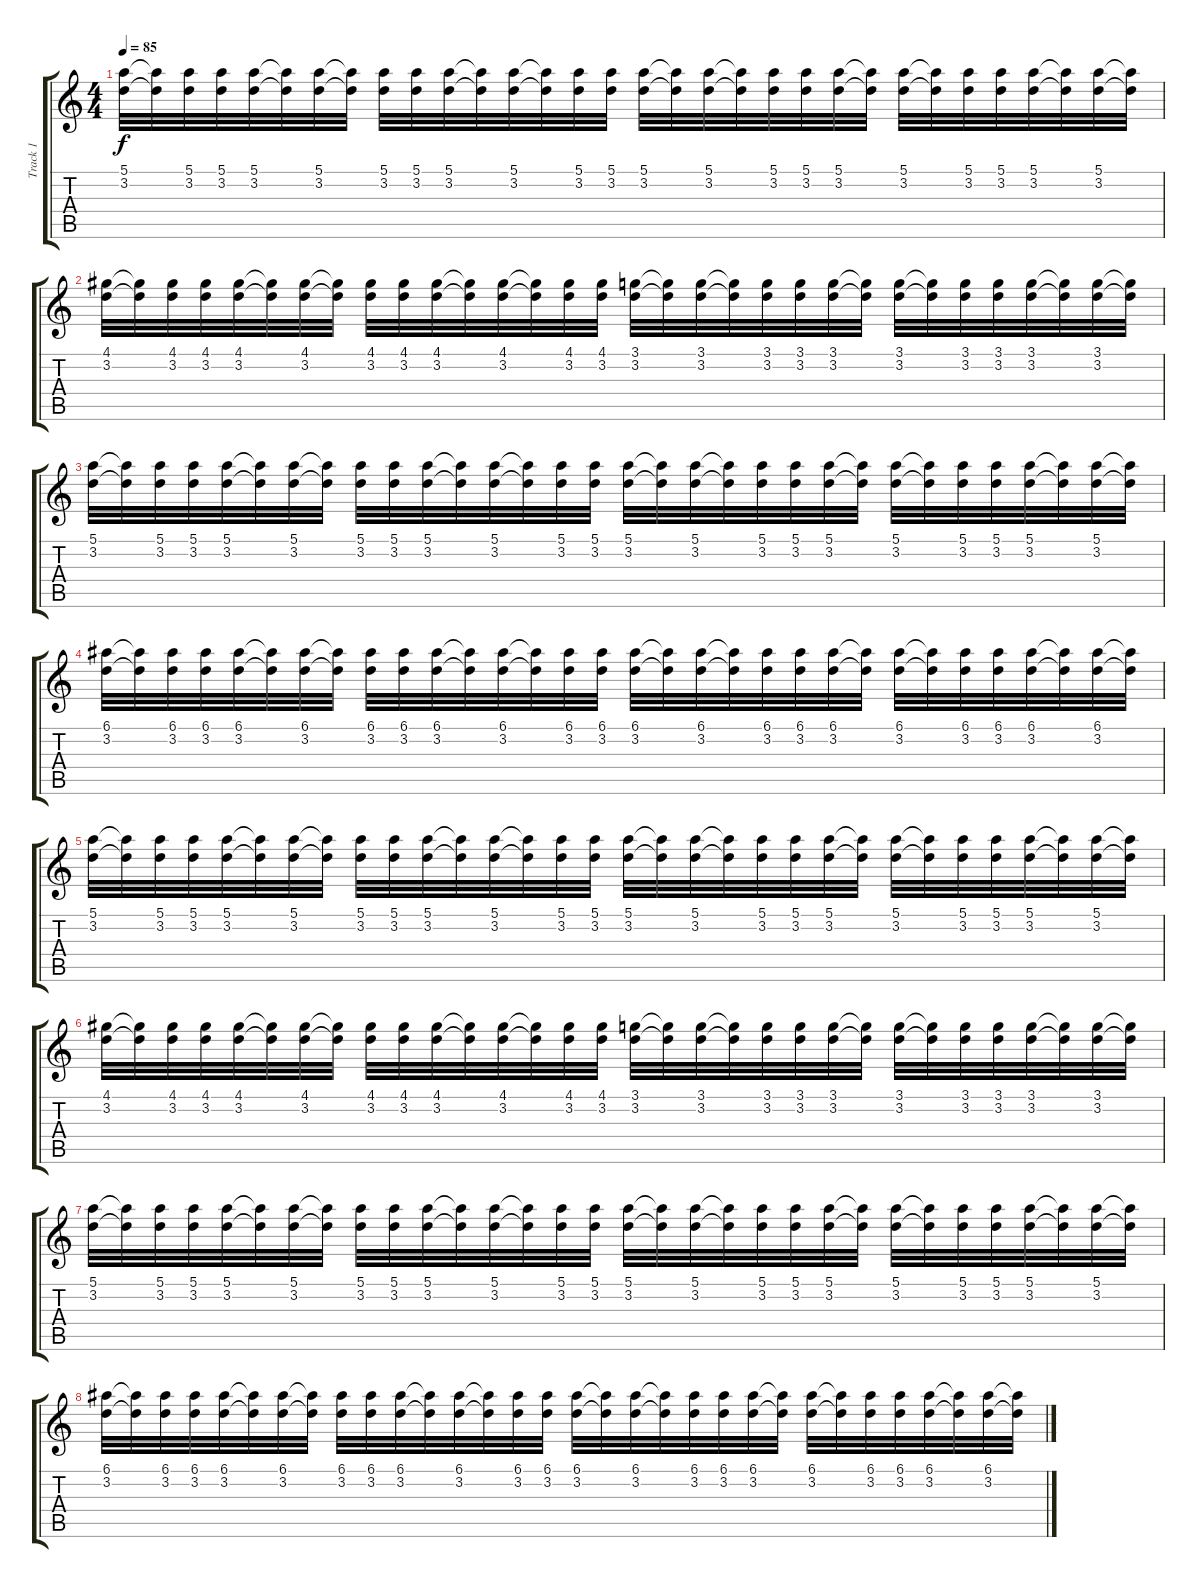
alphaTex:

\track ("Track 1" "Track 1") {instrument acousticguitarsteel}
\staff {score tabs}
\tuning (E4 B3 G3 D3 A2 E2) {hide}
\ts (4 4)
\tempo 85
\clef g2
\ks c
(5.1 3.2).32{dy f} (5.1{t} 3.2{t}).32 (5.1 3.2).32 (5.1 3.2).32 (5.1 3.2).32 (5.1{t} 3.2{t}).32 (5.1 3.2).32 (5.1{t} 3.2{t}).32 (5.1 3.2).32 (5.1 3.2).32 (5.1 3.2).32 (5.1{t} 3.2{t}).32 (5.1 3.2).32 (5.1{t} 3.2{t}).32 (5.1 3.2).32 (5.1 3.2).32 (5.1 3.2).32 (5.1{t} 3.2{t}).32 (5.1 3.2).32 (5.1{t} 3.2{t}).32 (5.1 3.2).32 (5.1 3.2).32 (5.1 3.2).32 (5.1{t} 3.2{t}).32 (5.1 3.2).32 (5.1{t} 3.2{t}).32 (5.1 3.2).32 (5.1 3.2).32 (5.1 3.2).32 (5.1{t} 3.2{t}).32 (5.1 3.2).32 (5.1{t} 3.2{t}).32 |
(4.1 3.2).32 (4.1{t} 3.2{t}).32 (4.1 3.2).32 (4.1 3.2).32 (4.1 3.2).32 (4.1{t} 3.2{t}).32 (4.1 3.2).32 (4.1{t} 3.2{t}).32 (4.1 3.2).32 (4.1 3.2).32 (4.1 3.2).32 (4.1{t} 3.2{t}).32 (4.1 3.2).32 (4.1{t} 3.2{t}).32 (4.1 3.2).32 (4.1 3.2).32 (3.1 3.2).32 (3.1{t} 3.2{t}).32 (3.1 3.2).32 (3.1{t} 3.2{t}).32 (3.1 3.2).32 (3.1 3.2).32 (3.1 3.2).32 (3.1{t} 3.2{t}).32 (3.1 3.2).32 (3.1{t} 3.2{t}).32 (3.1 3.2).32 (3.1 3.2).32 (3.1 3.2).32 (3.1{t} 3.2{t}).32 (3.1 3.2).32 (3.1{t} 3.2{t}).32 |
(5.1 3.2).32 (5.1{t} 3.2{t}).32 (5.1 3.2).32 (5.1 3.2).32 (5.1 3.2).32 (5.1{t} 3.2{t}).32 (5.1 3.2).32 (5.1{t} 3.2{t}).32 (5.1 3.2).32 (5.1 3.2).32 (5.1 3.2).32 (5.1{t} 3.2{t}).32 (5.1 3.2).32 (5.1{t} 3.2{t}).32 (5.1 3.2).32 (5.1 3.2).32 (5.1 3.2).32 (5.1{t} 3.2{t}).32 (5.1 3.2).32 (5.1{t} 3.2{t}).32 (5.1 3.2).32 (5.1 3.2).32 (5.1 3.2).32 (5.1{t} 3.2{t}).32 (5.1 3.2).32 (5.1{t} 3.2{t}).32 (5.1 3.2).32 (5.1 3.2).32 (5.1 3.2).32 (5.1{t} 3.2{t}).32 (5.1 3.2).32 (5.1{t} 3.2{t}).32 |
(6.1 3.2).32 (6.1{t} 3.2{t}).32 (6.1 3.2).32 (6.1 3.2).32 (6.1 3.2).32 (6.1{t} 3.2{t}).32 (6.1 3.2).32 (6.1{t} 3.2{t}).32 (6.1 3.2).32 (6.1 3.2).32 (6.1 3.2).32 (6.1{t} 3.2{t}).32 (6.1 3.2).32 (6.1{t} 3.2{t}).32 (6.1 3.2).32 (6.1 3.2).32 (6.1 3.2).32 (6.1{t} 3.2{t}).32 (6.1 3.2).32 (6.1{t} 3.2{t}).32 (6.1 3.2).32 (6.1 3.2).32 (6.1 3.2).32 (6.1{t} 3.2{t}).32 (6.1 3.2).32 (6.1{t} 3.2{t}).32 (6.1 3.2).32 (6.1 3.2).32 (6.1 3.2).32 (6.1{t} 3.2{t}).32 (6.1 3.2).32 (6.1{t} 3.2{t}).32 |
(5.1 3.2).32 (5.1{t} 3.2{t}).32 (5.1 3.2).32 (5.1 3.2).32 (5.1 3.2).32 (5.1{t} 3.2{t}).32 (5.1 3.2).32 (5.1{t} 3.2{t}).32 (5.1 3.2).32 (5.1 3.2).32 (5.1 3.2).32 (5.1{t} 3.2{t}).32 (5.1 3.2).32 (5.1{t} 3.2{t}).32 (5.1 3.2).32 (5.1 3.2).32 (5.1 3.2).32 (5.1{t} 3.2{t}).32 (5.1 3.2).32 (5.1{t} 3.2{t}).32 (5.1 3.2).32 (5.1 3.2).32 (5.1 3.2).32 (5.1{t} 3.2{t}).32 (5.1 3.2).32 (5.1{t} 3.2{t}).32 (5.1 3.2).32 (5.1 3.2).32 (5.1 3.2).32 (5.1{t} 3.2{t}).32 (5.1 3.2).32 (5.1{t} 3.2{t}).32 |
(4.1 3.2).32 (4.1{t} 3.2{t}).32 (4.1 3.2).32 (4.1 3.2).32 (4.1 3.2).32 (4.1{t} 3.2{t}).32 (4.1 3.2).32 (4.1{t} 3.2{t}).32 (4.1 3.2).32 (4.1 3.2).32 (4.1 3.2).32 (4.1{t} 3.2{t}).32 (4.1 3.2).32 (4.1{t} 3.2{t}).32 (4.1 3.2).32 (4.1 3.2).32 (3.1 3.2).32 (3.1{t} 3.2{t}).32 (3.1 3.2).32 (3.1{t} 3.2{t}).32 (3.1 3.2).32 (3.1 3.2).32 (3.1 3.2).32 (3.1{t} 3.2{t}).32 (3.1 3.2).32 (3.1{t} 3.2{t}).32 (3.1 3.2).32 (3.1 3.2).32 (3.1 3.2).32 (3.1{t} 3.2{t}).32 (3.1 3.2).32 (3.1{t} 3.2{t}).32 |
(5.1 3.2).32 (5.1{t} 3.2{t}).32 (5.1 3.2).32 (5.1 3.2).32 (5.1 3.2).32 (5.1{t} 3.2{t}).32 (5.1 3.2).32 (5.1{t} 3.2{t}).32 (5.1 3.2).32 (5.1 3.2).32 (5.1 3.2).32 (5.1{t} 3.2{t}).32 (5.1 3.2).32 (5.1{t} 3.2{t}).32 (5.1 3.2).32 (5.1 3.2).32 (5.1 3.2).32 (5.1{t} 3.2{t}).32 (5.1 3.2).32 (5.1{t} 3.2{t}).32 (5.1 3.2).32 (5.1 3.2).32 (5.1 3.2).32 (5.1{t} 3.2{t}).32 (5.1 3.2).32 (5.1{t} 3.2{t}).32 (5.1 3.2).32 (5.1 3.2).32 (5.1 3.2).32 (5.1{t} 3.2{t}).32 (5.1 3.2).32 (5.1{t} 3.2{t}).32 |
(6.1 3.2).32 (6.1{t} 3.2{t}).32 (6.1 3.2).32 (6.1 3.2).32 (6.1 3.2).32 (6.1{t} 3.2{t}).32 (6.1 3.2).32 (6.1{t} 3.2{t}).32 (6.1 3.2).32 (6.1 3.2).32 (6.1 3.2).32 (6.1{t} 3.2{t}).32 (6.1 3.2).32 (6.1{t} 3.2{t}).32 (6.1 3.2).32 (6.1 3.2).32 (6.1 3.2).32 (6.1{t} 3.2{t}).32 (6.1 3.2).32 (6.1{t} 3.2{t}).32 (6.1 3.2).32 (6.1 3.2).32 (6.1 3.2).32 (6.1{t} 3.2{t}).32 (6.1 3.2).32 (6.1{t} 3.2{t}).32 (6.1 3.2).32 (6.1 3.2).32 (6.1 3.2).32 (6.1{t} 3.2{t}).32 (6.1 3.2).32 (6.1{t} 3.2{t}).32
